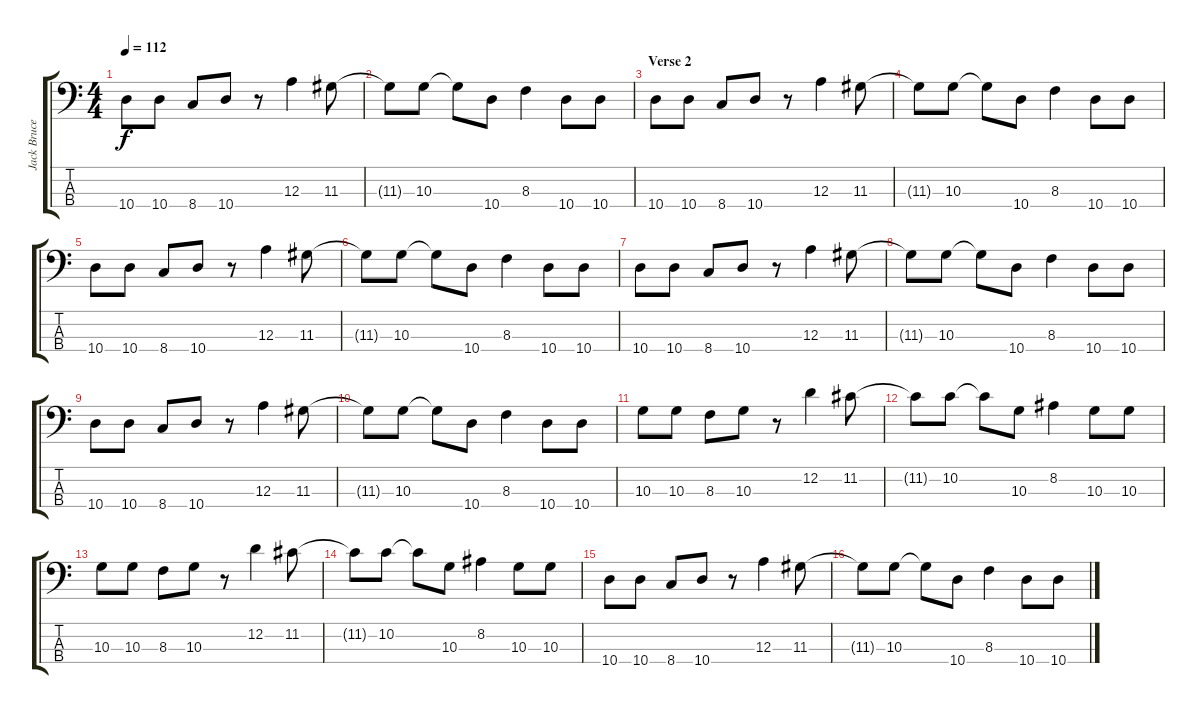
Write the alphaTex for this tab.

\track ("Jack Bruce - Bass" "Jack Bruce") {instrument electricbassfinger}
\staff {score tabs}
\tuning (G2 D2 A1 E1) {hide}
\ts (4 4)
\tempo 112
\clef f4
\ks c
10.4.8{dy f} 10.4.8 8.4.8 10.4.8 r.8 12.3.4 11.3.8 |
11.3{t}.8 10.3.8 10.3{t}.8 10.4.8 8.3.4 10.4.8 10.4.8 |
\section ("" "Verse 2")
10.4.8 10.4.8 8.4.8 10.4.8 r.8 12.3.4 11.3.8 |
11.3{t}.8 10.3.8 10.3{t}.8 10.4.8 8.3.4 10.4.8 10.4.8 |
10.4.8 10.4.8 8.4.8 10.4.8 r.8 12.3.4 11.3.8 |
11.3{t}.8 10.3.8 10.3{t}.8 10.4.8 8.3.4 10.4.8 10.4.8 |
10.4.8 10.4.8 8.4.8 10.4.8 r.8 12.3.4 11.3.8 |
11.3{t}.8 10.3.8 10.3{t}.8 10.4.8 8.3.4 10.4.8 10.4.8 |
10.4.8 10.4.8 8.4.8 10.4.8 r.8 12.3.4 11.3.8 |
11.3{t}.8 10.3.8 10.3{t}.8 10.4.8 8.3.4 10.4.8 10.4.8 |
10.3.8 10.3.8 8.3.8 10.3.8 r.8 12.2.4 11.2.8 |
11.2{t}.8 10.2.8 10.2{t}.8 10.3.8 8.2.4 10.3.8 10.3.8 |
10.3.8 10.3.8 8.3.8 10.3.8 r.8 12.2.4 11.2.8 |
11.2{t}.8 10.2.8 10.2{t}.8 10.3.8 8.2.4 10.3.8 10.3.8 |
10.4.8 10.4.8 8.4.8 10.4.8 r.8 12.3.4 11.3.8 |
11.3{t}.8 10.3.8 10.3{t}.8 10.4.8 8.3.4 10.4.8 10.4.8
